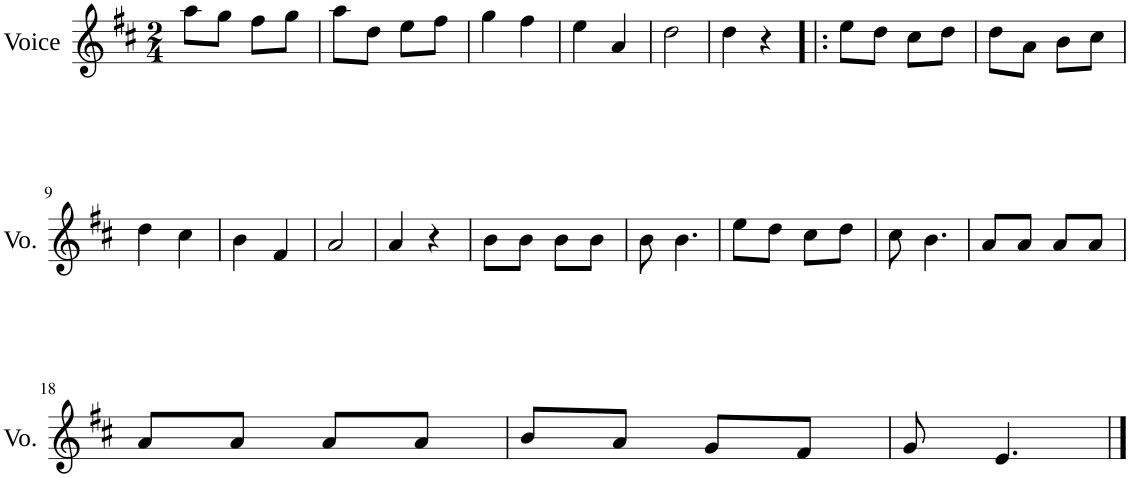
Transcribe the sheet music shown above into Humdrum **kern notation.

**kern
*part1
*staff1
*I"Voice
*I'Vo.
*clefG2
*k[f#c#]
*M2/4
=1
8aa\L
8gg\J
8ff#\L
8gg\J
=2
8aa\L
8dd\J
8ee\L
8ff#\J
=3
4gg\
4ff#\
=4
4ee\
4a/
=5
2dd\
=6
4dd\
4r
=7!|:
8ee\L
8dd\J
8cc#\L
8dd\J
=8
8dd\L
8a\J
8b\L
8cc#\J
!!LO:LB:g=z
=9
4dd\
4cc#\
=10
4b\
4f#/
=11
2a/
=12
4a/
4r
=13
8b\L
8b\J
8b\L
8b\J
=14
8b\
4.b\
=15
8ee\L
8dd\J
8cc#\L
8dd\J
=16
8cc#\
4.b\
=17
8a/L
8a/J
8a/L
8a/J
!!LO:LB:g=z
=18
8a/L
8a/J
8a/L
8a/J
=19
8b/L
8a/J
8g/L
8f#/J
=20
8g/
4.e/
==
*-
